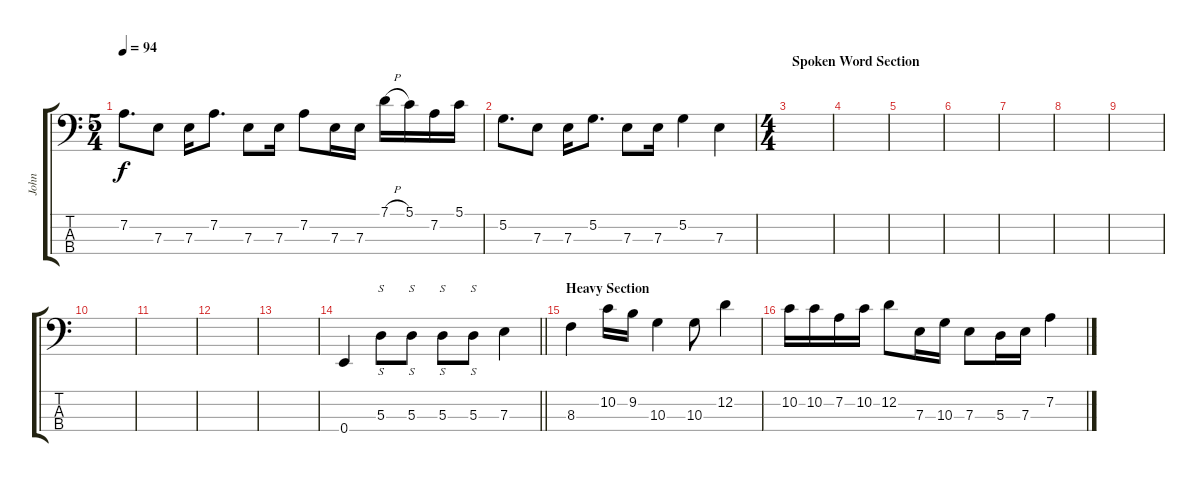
\track ("John" "John") {instrument electricbassfinger}
\staff {score tabs}
\tuning (G2 D2 A1 E1) {hide}
\ts (5 4)
\tempo 94
\clef f4
\ks c
7.2.8{d dy f} 7.3.8 7.3.16 7.2.8{d} 7.3.8 7.3.16 7.2.8 7.3.16 7.3.16 7.1{h}.16 5.1.16 7.2.16 5.1.16 |
5.2.8{d} 7.3.8 7.3.16 5.2.8{d} 7.3.8 7.3.16 5.2.4 7.3.4 |
\ts (4 4)
\section ("" "Spoken Word Section")
|
|
|
|
|
|
|
|
|
|
|
\barLineRight lightlight
0.4.4 5.3.8{s} 5.3.8{s} 5.3.8{s} 5.3.8{s} 7.3.4 |
\section ("" "Heavy Section")
8.3.4 10.2.16 9.2.16 10.3.4 10.3.8 12.2.4 |
10.2.16 10.2.16 7.2.16 10.2.16 12.2.8 7.3.16 10.3.16 7.3.8 5.3.16 7.3.16 7.2.4
